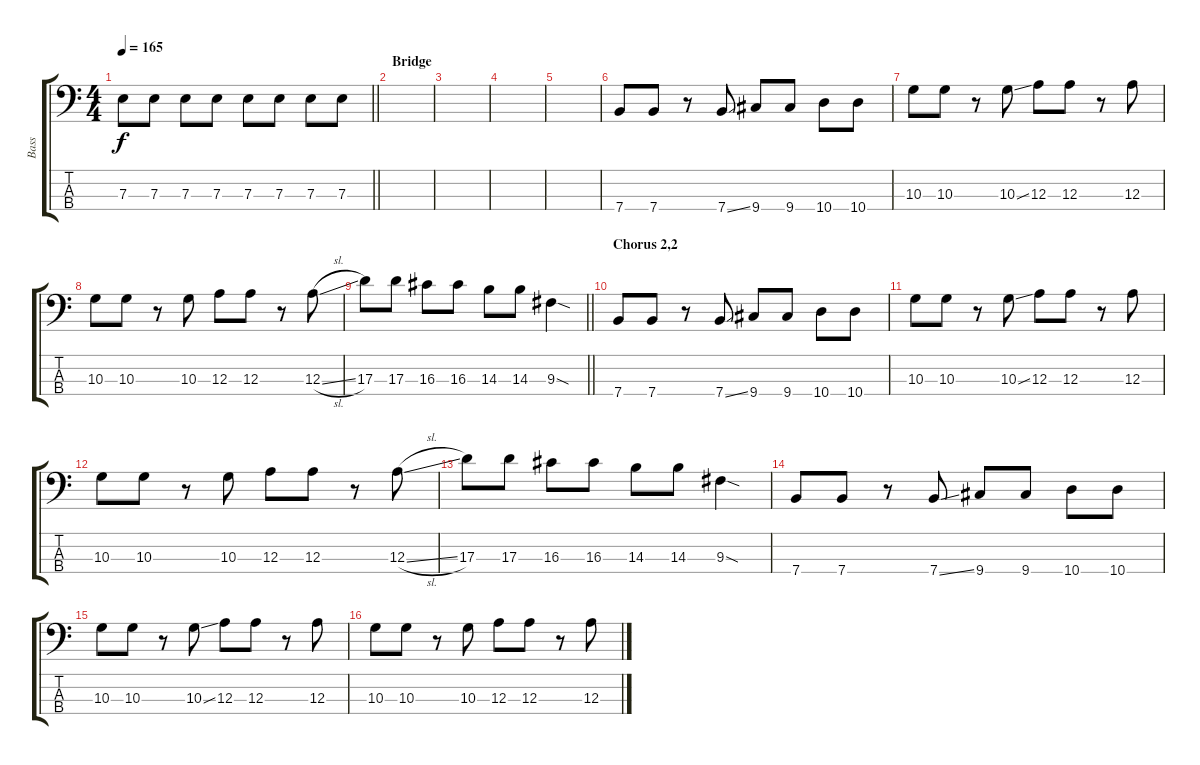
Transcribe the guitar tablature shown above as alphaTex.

\track ("Bass" "Bass") {instrument electricbasspick}
\staff {score tabs}
\tuning (G2 D2 A1 E1) {hide}
\ts (4 4)
\tempo 165
\clef f4
\barLineRight lightlight
\ks c
7.3.8{dy f} 7.3.8 7.3.8 7.3.8 7.3.8 7.3.8 7.3.8 7.3.8 |
\section ("" "Bridge")
|
|
|
|
7.4.8 7.4.8 r.8 7.4{ss}.8 9.4.8 9.4.8 10.4.8 10.4.8 |
10.3.8 10.3.8 r.8 10.3{ss}.8 12.3.8 12.3.8 r.8 12.3.8 |
10.3.8 10.3.8 r.8 10.3.8 12.3.8 12.3.8 r.8 12.3{sl}.8 |
\barLineRight lightlight
17.3.8 17.3.8 16.3.8 16.3.8 14.3.8 14.3.8 9.3{sod}.4 |
\section ("" "Chorus 2,2")
7.4.8 7.4.8 r.8 7.4{ss}.8 9.4.8 9.4.8 10.4.8 10.4.8 |
10.3.8 10.3.8 r.8 10.3{ss}.8 12.3.8 12.3.8 r.8 12.3.8 |
10.3.8 10.3.8 r.8 10.3.8 12.3.8 12.3.8 r.8 12.3{sl}.8 |
17.3.8 17.3.8 16.3.8 16.3.8 14.3.8 14.3.8 9.3{sod}.4 |
7.4.8 7.4.8 r.8 7.4{ss}.8 9.4.8 9.4.8 10.4.8 10.4.8 |
10.3.8 10.3.8 r.8 10.3{ss}.8 12.3.8 12.3.8 r.8 12.3.8 |
10.3.8 10.3.8 r.8 10.3.8 12.3.8 12.3.8 r.8 12.3{sl}.8
